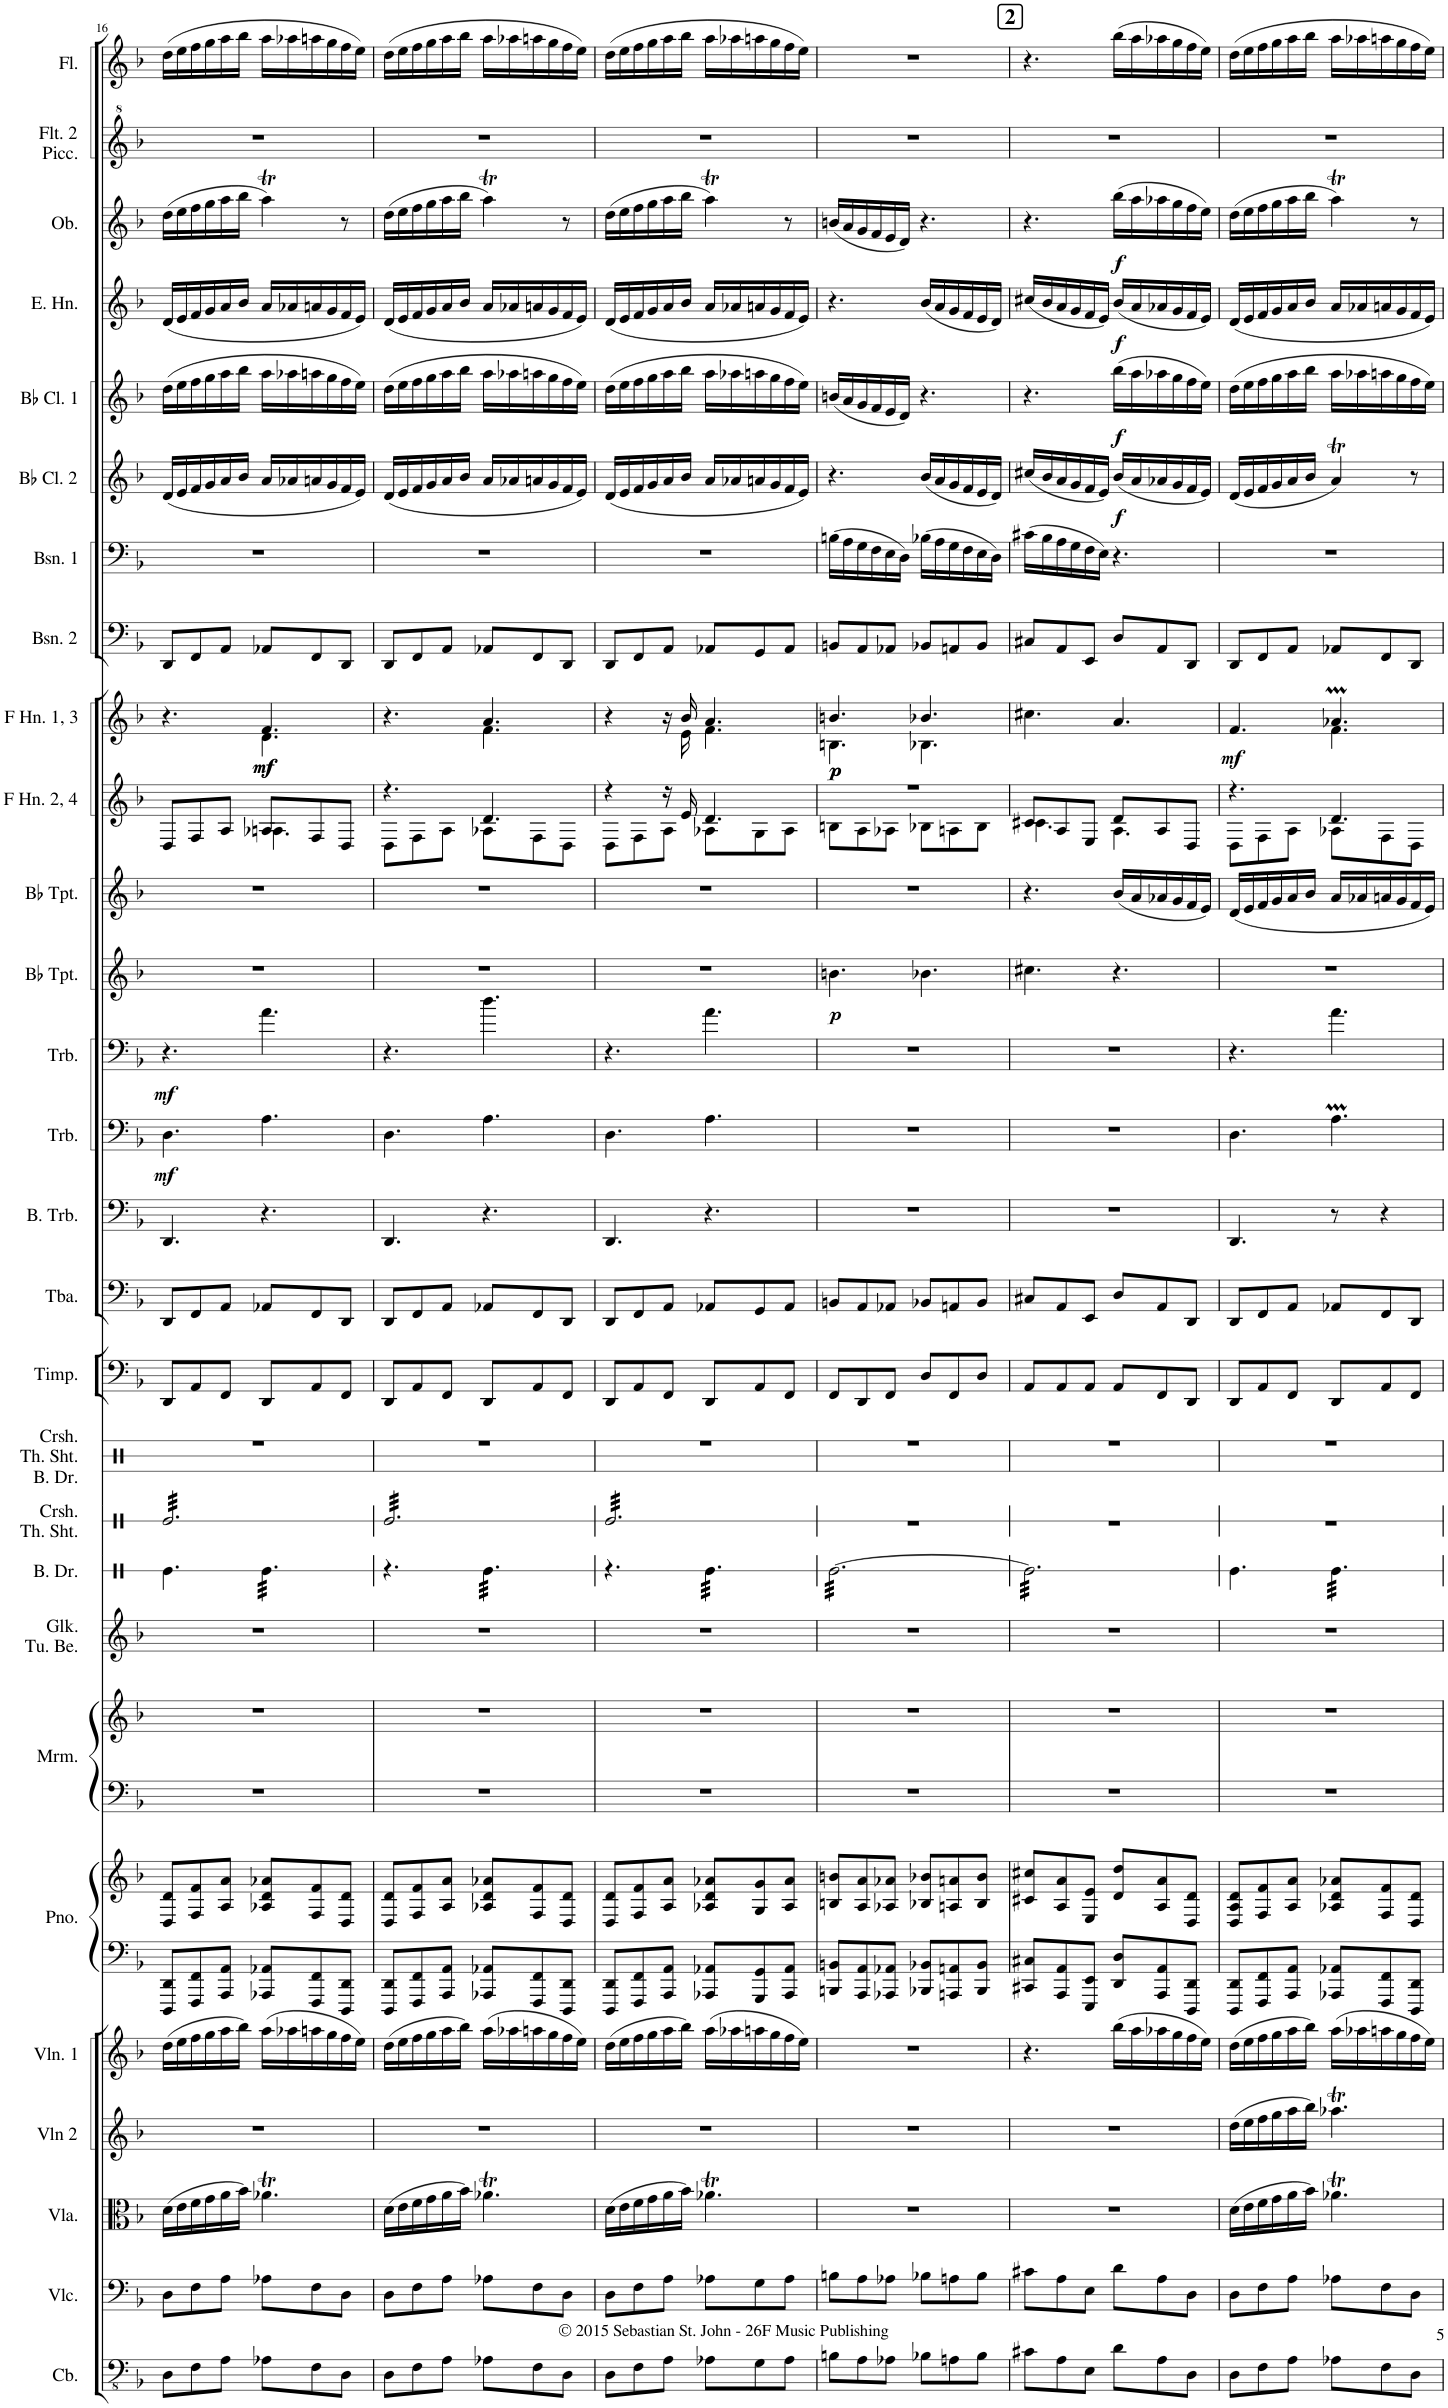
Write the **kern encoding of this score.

**kern	**kern	**kern	**kern	**kern	**kern	**kern	**kern	**kern	**kern	**kern	**kern	**kern	**kern	**kern	**kern	**kern	**dynam	**kern	**dynam	**kern	**dynam	**kern	**kern	**kern	**dynam	**kern	**kern	**kern	**dynam	**kern	**dynam	**kern	**dynam	**kern	**dynam	**kern	**kern
*part28	*part27	*part26	*part25	*part24	*part23	*part23	*part22	*part22	*part21	*part20	*part19	*part18	*part17	*part16	*part15	*part14	*part14	*part13	*part13	*part12	*part12	*part11	*part10	*part9	*part9	*part8	*part7	*part6	*part6	*part5	*part5	*part4	*part4	*part3	*part3	*part2	*part1
*staff30	*staff29	*staff28	*staff27	*staff26	*staff25	*staff24	*staff23	*staff22	*staff21	*staff20	*staff19	*staff18	*staff17	*staff16	*staff15	*staff14	*staff14	*staff13	*staff13	*staff12	*staff12	*staff11	*staff10	*staff9	*staff9	*staff8	*staff7	*staff6	*staff6	*staff5	*staff5	*staff4	*staff4	*staff3	*staff3	*staff2	*staff1
*I"Contrabass	*I"Violoncello	*I"Viola	*I"Violin 2	*I"Violin 1	*I"Piano	*	*I"Marimba	*	*I"Glockenspiel Tubular Bells	*I"Bass Drum	*I"Crash Thundersheet	*I"Crash Thundersheet Bass Drum	*I"Timpani	*I"Tuba	*I"Bass Trombone	*I"Trombone	*	*I"Trombone	*	*I"Bb Trumpet	*	*I"Trumpets in Bb	*I"Horn in F 2, 4	*I"Horn in F 1, 3	*	*I"Bassoon 2	*I"Bassoon 1	*I"Clarinets in Bb 2	*	*I"Bb Clarinet 1	*	*I"English Horn	*	*I"Oboes	*	*I"Flute 2 Piccolo	*I"Flutes
*I'Cb.	*I'Vlc.	*I'Vla.	*I'Vln 2	*I'Vln. 1	*I'Pno.	*	*I'Mrm.	*	*I'Glk. Tu. Be.	*I'B. Dr.	*I'Crsh. Th. Sht.	*I'Crsh. Th. Sht. B. Dr.	*I'Timp.	*I'Tba.	*I'B. Trb.	*I'Trb.	*	*I'Trb.	*	*I'Bb Tpt.	*	*	*	*	*	*I'Bsn. 2	*I'Bsn. 1	*	*	*I'Bb Cl. 1	*	*I'E. Hn.	*	*I'Ob.	*	*I'Flt. 2 Picc.	*I'Fl.
!!LO:PB:g=z
*clefFv4	*clefF4	*clefC3	*clefG2	*clefG2	*clefF4	*clefG2	*clefF4	*clefG2	*clefG2	*clefX	*clefX	*clefX	*clefF4	*clefF4	*clefF4	*clefF4	*	*clefF4	*	*clefG2	*	*clefG2	*clefG2	*clefG2	*	*clefF4	*clefF4	*clefG2	*	*clefG2	*	*clefG2	*	*clefG2	*	*clefG^2	*clefG2
*ITrd7c12	*	*	*	*	*	*	*	*	*	*	*	*	*	*	*	*	*	*	*	*ITrd1c2	*	*ITrd1c2	*ITrd4c7	*ITrd4c7	*	*	*	*ITrd1c2	*	*ITrd1c2	*	*ITrd4c7	*	*	*	*ITrd-7c-12	*
*k[b-]	*k[b-]	*k[b-]	*k[b-]	*k[b-]	*k[b-]	*k[b-]	*k[b-]	*k[b-]	*k[b-]	*k[]	*k[]	*k[]	*k[b-]	*k[b-]	*k[b-]	*k[b-]	*	*k[b-]	*	*k[b-]	*	*k[b-]	*k[b-]	*k[b-]	*	*k[b-]	*k[b-]	*k[b-]	*	*k[b-]	*	*k[b-]	*	*k[b-]	*	*k[b-]	*k[b-]
*M6/8	*M6/8	*M6/8	*M6/8	*M6/8	*M6/8	*M6/8	*M6/8	*M6/8	*M6/8	*M6/8	*M6/8	*M6/8	*M6/8	*M6/8	*M6/8	*M6/8	*	*M6/8	*	*M6/8	*	*M6/8	*M6/8	*M6/8	*	*M6/8	*M6/8	*M6/8	*	*M6/8	*	*M6/8	*	*M6/8	*	*M6/8	*M6/8
=16	=16	=16	=16	=16	=16	=16	=16	=16	=16	=16	=16	=16	=16	=16	=16	=16	=16	=16	=16	=16	=16	=16	=16	=16	=16	=16	=16	=16	=16	=16	=16	=16	=16	=16	=16	=16	=16
*	*	*	*	*	*	*	*	*	*	*	*	*	*	*	*	*	*	*	*	*	*	*	*^	*^	*	*	*	*	*	*	*	*	*	*	*	*	*
!	!	!	!	!	!	!	!	!	!	!	!	!	!	!	!	!	!LO:DY:b	!	!LO:DY:b	!	!	!	!	!	!	!	!	!	!	!	!	!	!	!	!	!	!	!	!
*	*	*	*	*	*	*	*	*	*	*	*tremolo	*	*	*	*	*	*	*	*	*	*	*	*	*	*	*	*	*	*	*	*	*	*	*	*	*	*	*	*
8DD\L	8D\L	(16d\LL	2.r	(16dd\LL	8DDD/ 8DD/L	8D/ 8d/L	2.r	2.r	2.r	4.Re\	32Re/LLL	2.r	8DD/L	8DD/L	4.DD/	4.D\	mf	4.r	mf	2.r	.	2.r	8D/L	4.ryy	4.r	4.ryy	.	8DD/L	2.r	(16d/LL	.	(16dd\LL	.	(16d/LL	.	(16dd\LL	.	2.r	(16dd\LL
.	.	.	.	.	.	.	.	.	.	.	32Re/	.	.	.	.	.	.	.	.	.	.	.	.	.	.	.	.	.	.	.	.	.	.	.	.	.	.	.	.
.	.	16e\	.	16ee\	.	.	.	.	.	.	32Re/	.	.	.	.	.	.	.	.	.	.	.	.	.	.	.	.	.	.	16e/	.	16ee\	.	16e/	.	16ee\	.	.	16ee\
.	.	.	.	.	.	.	.	.	.	.	32Re/	.	.	.	.	.	.	.	.	.	.	.	.	.	.	.	.	.	.	.	.	.	.	.	.	.	.	.	.
8FF\	8F\	16f\	.	16ff\	8FFF/ 8FF/	8F/ 8f/	.	.	.	.	32Re/	.	8AA/	8FF/	.	.	.	.	.	.	.	.	8F/	.	.	.	.	8FF/	.	16f/	.	16ff\	.	16f/	.	16ff\	.	.	16ff\
.	.	.	.	.	.	.	.	.	.	.	32Re/	.	.	.	.	.	.	.	.	.	.	.	.	.	.	.	.	.	.	.	.	.	.	.	.	.	.	.	.
.	.	16g\	.	16gg\	.	.	.	.	.	.	32Re/	.	.	.	.	.	.	.	.	.	.	.	.	.	.	.	.	.	.	16g/	.	16gg\	.	16g/	.	16gg\	.	.	16gg\
.	.	.	.	.	.	.	.	.	.	.	32Re/	.	.	.	.	.	.	.	.	.	.	.	.	.	.	.	.	.	.	.	.	.	.	.	.	.	.	.	.
8AA\J	8A\J	16a\	.	16aa\	8AAA/ 8AA/J	8A/ 8a/J	.	.	.	.	32Re/	.	8FF/J	8AA/J	.	.	.	.	.	.	.	.	8A/J	.	.	.	.	8AA/J	.	16a/	.	16aa\	.	16a/	.	16aa\	.	.	16aa\
.	.	.	.	.	.	.	.	.	.	.	32Re/	.	.	.	.	.	.	.	.	.	.	.	.	.	.	.	.	.	.	.	.	.	.	.	.	.	.	.	.
.	.	16b-\JJ)	.	16bb-\JJ)	.	.	.	.	.	.	32Re/	.	.	.	.	.	.	.	.	.	.	.	.	.	.	.	.	.	.	16b-/JJ	.	16bb-\JJ	.	16b-/JJ	.	16bb-\JJ	.	.	16bb-\JJ
.	.	.	.	.	.	.	.	.	.	.	32Re/	.	.	.	.	.	.	.	.	.	.	.	.	.	.	.	.	.	.	.	.	.	.	.	.	.	.	.	.
!	!	!	!	!	!	!	!	!	!	!	!	!	!	!	!	!	!	!	!	!	!	!	!	!	!	!	!LO:DY:b	!	!	!	!	!	!	!	!	!	!	!	!
!	!	!	!	!	!	!	!	!	!	!	!	!	!	!	!	!	!	!	!	!	!	!	!	!	!	!	!LO:DY:n=1:b	!	!	!	!	!	!	!	!	!	!	!	!
*	*	*	*	*	*	*	*	*	*	*tremolo	*	*	*	*	*	*	*	*	*	*	*	*	*	*	*	*	*	*	*	*	*	*	*	*	*	*	*	*	*
8AA-X\L	8A-X\L	4.a-XT\	.	(16aa\LL	8AAA-X/ 8AA-X/L	8A-X/ 8d/ 8a-X/L	.	.	.	32Re\LLL	32Re/	.	8DD/L	8AA-X/L	4.r	4.A\	.	4.a\	.	.	.	.	8A-X/L	4.An\	4.f/	4.d\	mf mf	8AA-X/L	.	16a/LL	.	16aa\LL	.	16a/LL	.	4aat\)	.	.	16aa\LL
.	.	.	.	.	.	.	.	.	.	32Re\	32Re/	.	.	.	.	.	.	.	.	.	.	.	.	.	.	.	.	.	.	.	.	.	.	.	.	.	.	.	.
.	.	.	.	16aa-X\	.	.	.	.	.	32Re\	32Re/	.	.	.	.	.	.	.	.	.	.	.	.	.	.	.	.	.	.	16a-X/	.	16aa-X\	.	16a-X/	.	.	.	.	16aa-X\
.	.	.	.	.	.	.	.	.	.	32Re\	32Re/	.	.	.	.	.	.	.	.	.	.	.	.	.	.	.	.	.	.	.	.	.	.	.	.	.	.	.	.
8FF\	8F\	.	.	16aan\	8FFF/ 8FF/	8F/ 8f/	.	.	.	32Re\	32Re/	.	8AA/	8FF/	.	.	.	.	.	.	.	.	8F/	.	.	.	.	8FF/	.	16an/	.	16aan\	.	16an/	.	.	.	.	16aan\
.	.	.	.	.	.	.	.	.	.	32Re\	32Re/	.	.	.	.	.	.	.	.	.	.	.	.	.	.	.	.	.	.	.	.	.	.	.	.	.	.	.	.
.	.	.	.	16gg\	.	.	.	.	.	32Re\	32Re/	.	.	.	.	.	.	.	.	.	.	.	.	.	.	.	.	.	.	16g/	.	16gg\	.	16g/	.	.	.	.	16gg\
.	.	.	.	.	.	.	.	.	.	32Re\	32Re/	.	.	.	.	.	.	.	.	.	.	.	.	.	.	.	.	.	.	.	.	.	.	.	.	.	.	.	.
8DD\J	8D\J	.	.	16ff\	8DDD/ 8DD/J	8D/ 8d/J	.	.	.	32Re\	32Re/	.	8FF/J	8DD/J	.	.	.	.	.	.	.	.	8D/J	.	.	.	.	8DD/J	.	16f/	.	16ff\	.	16f/	.	8r	.	.	16ff\
.	.	.	.	.	.	.	.	.	.	32Re\	32Re/	.	.	.	.	.	.	.	.	.	.	.	.	.	.	.	.	.	.	.	.	.	.	.	.	.	.	.	.
.	.	.	.	16ee\JJ)	.	.	.	.	.	32Re\	32Re/	.	.	.	.	.	.	.	.	.	.	.	.	.	.	.	.	.	.	16e/JJ)	.	16ee\JJ)	.	16e/JJ)	.	.	.	.	16ee\JJ)
.	.	.	.	.	.	.	.	.	.	32Re\JJJ	32Re/JJJ	.	.	.	.	.	.	.	.	.	.	.	.	.	.	.	.	.	.	.	.	.	.	.	.	.	.	.	.
=17	=17	=17	=17	=17	=17	=17	=17	=17	=17	=17	=17	=17	=17	=17	=17	=17	=17	=17	=17	=17	=17	=17	=17	=17	=17	=17	=17	=17	=17	=17	=17	=17	=17	=17	=17	=17	=17	=17	=17
8DD\L	8D\L	(16d\LL	2.r	(16dd\LL	8DDD/ 8DD/L	8D/ 8d/L	2.r	2.r	2.r	4.r	32Re/LLL	2.r	8DD/L	8DD/L	4.DD/	4.D\	.	4.r	.	2.r	.	2.r	4.r	8D\L	4.r	4.ryy	.	8DD/L	2.r	(16d/LL	.	(16dd\LL	.	(16d/LL	.	(16dd\LL	.	2.r	(16dd\LL
.	.	.	.	.	.	.	.	.	.	.	32Re/	.	.	.	.	.	.	.	.	.	.	.	.	.	.	.	.	.	.	.	.	.	.	.	.	.	.	.	.
.	.	16e\	.	16ee\	.	.	.	.	.	.	32Re/	.	.	.	.	.	.	.	.	.	.	.	.	.	.	.	.	.	.	16e/	.	16ee\	.	16e/	.	16ee\	.	.	16ee\
.	.	.	.	.	.	.	.	.	.	.	32Re/	.	.	.	.	.	.	.	.	.	.	.	.	.	.	.	.	.	.	.	.	.	.	.	.	.	.	.	.
8FF\	8F\	16f\	.	16ff\	8FFF/ 8FF/	8F/ 8f/	.	.	.	.	32Re/	.	8AA/	8FF/	.	.	.	.	.	.	.	.	.	8F\	.	.	.	8FF/	.	16f/	.	16ff\	.	16f/	.	16ff\	.	.	16ff\
.	.	.	.	.	.	.	.	.	.	.	32Re/	.	.	.	.	.	.	.	.	.	.	.	.	.	.	.	.	.	.	.	.	.	.	.	.	.	.	.	.
.	.	16g\	.	16gg\	.	.	.	.	.	.	32Re/	.	.	.	.	.	.	.	.	.	.	.	.	.	.	.	.	.	.	16g/	.	16gg\	.	16g/	.	16gg\	.	.	16gg\
.	.	.	.	.	.	.	.	.	.	.	32Re/	.	.	.	.	.	.	.	.	.	.	.	.	.	.	.	.	.	.	.	.	.	.	.	.	.	.	.	.
8AA\J	8A\J	16a\	.	16aa\	8AAA/ 8AA/J	8A/ 8a/J	.	.	.	.	32Re/	.	8FF/J	8AA/J	.	.	.	.	.	.	.	.	.	8A\J	.	.	.	8AA/J	.	16a/	.	16aa\	.	16a/	.	16aa\	.	.	16aa\
.	.	.	.	.	.	.	.	.	.	.	32Re/	.	.	.	.	.	.	.	.	.	.	.	.	.	.	.	.	.	.	.	.	.	.	.	.	.	.	.	.
.	.	16b-\JJ)	.	16bb-\JJ)	.	.	.	.	.	.	32Re/	.	.	.	.	.	.	.	.	.	.	.	.	.	.	.	.	.	.	16b-/JJ	.	16bb-\JJ	.	16b-/JJ	.	16bb-\JJ	.	.	16bb-\JJ
.	.	.	.	.	.	.	.	.	.	.	32Re/	.	.	.	.	.	.	.	.	.	.	.	.	.	.	.	.	.	.	.	.	.	.	.	.	.	.	.	.
8AA-X\L	8A-X\L	4.a-XT\	.	(16aa\LL	8AAA-X/ 8AA-X/L	8A-X/ 8d/ 8a-X/L	.	.	.	32Re\LLL	32Re/	.	8DD/L	8AA-X/L	4.r	4.A\	.	4.dd\	.	.	.	.	4.d/	8A-X\L	4.a/	4.f\	.	8AA-X/L	.	16a/LL	.	16aa\LL	.	16a/LL	.	4aat\)	.	.	16aa\LL
.	.	.	.	.	.	.	.	.	.	32Re\	32Re/	.	.	.	.	.	.	.	.	.	.	.	.	.	.	.	.	.	.	.	.	.	.	.	.	.	.	.	.
.	.	.	.	16aa-X\	.	.	.	.	.	32Re\	32Re/	.	.	.	.	.	.	.	.	.	.	.	.	.	.	.	.	.	.	16a-X/	.	16aa-X\	.	16a-X/	.	.	.	.	16aa-X\
.	.	.	.	.	.	.	.	.	.	32Re\	32Re/	.	.	.	.	.	.	.	.	.	.	.	.	.	.	.	.	.	.	.	.	.	.	.	.	.	.	.	.
8FF\	8F\	.	.	16aan\	8FFF/ 8FF/	8F/ 8f/	.	.	.	32Re\	32Re/	.	8AA/	8FF/	.	.	.	.	.	.	.	.	.	8F\	.	.	.	8FF/	.	16an/	.	16aan\	.	16an/	.	.	.	.	16aan\
.	.	.	.	.	.	.	.	.	.	32Re\	32Re/	.	.	.	.	.	.	.	.	.	.	.	.	.	.	.	.	.	.	.	.	.	.	.	.	.	.	.	.
.	.	.	.	16gg\	.	.	.	.	.	32Re\	32Re/	.	.	.	.	.	.	.	.	.	.	.	.	.	.	.	.	.	.	16g/	.	16gg\	.	16g/	.	.	.	.	16gg\
.	.	.	.	.	.	.	.	.	.	32Re\	32Re/	.	.	.	.	.	.	.	.	.	.	.	.	.	.	.	.	.	.	.	.	.	.	.	.	.	.	.	.
8DD\J	8D\J	.	.	16ff\	8DDD/ 8DD/J	8D/ 8d/J	.	.	.	32Re\	32Re/	.	8FF/J	8DD/J	.	.	.	.	.	.	.	.	.	8D\J	.	.	.	8DD/J	.	16f/	.	16ff\	.	16f/	.	8r	.	.	16ff\
.	.	.	.	.	.	.	.	.	.	32Re\	32Re/	.	.	.	.	.	.	.	.	.	.	.	.	.	.	.	.	.	.	.	.	.	.	.	.	.	.	.	.
.	.	.	.	16ee\JJ)	.	.	.	.	.	32Re\	32Re/	.	.	.	.	.	.	.	.	.	.	.	.	.	.	.	.	.	.	16e/JJ)	.	16ee\JJ)	.	16e/JJ)	.	.	.	.	16ee\JJ)
.	.	.	.	.	.	.	.	.	.	32Re\JJJ	32Re/JJJ	.	.	.	.	.	.	.	.	.	.	.	.	.	.	.	.	.	.	.	.	.	.	.	.	.	.	.	.
=18	=18	=18	=18	=18	=18	=18	=18	=18	=18	=18	=18	=18	=18	=18	=18	=18	=18	=18	=18	=18	=18	=18	=18	=18	=18	=18	=18	=18	=18	=18	=18	=18	=18	=18	=18	=18	=18	=18	=18
8DD\L	8D\L	(16d\LL	2.r	(16dd\LL	8DDD/ 8DD/L	8D/ 8d/L	2.r	2.r	2.r	4.r	32Re/LLL	2.r	8DD/L	8DD/L	4.DD/	4.D\	.	4.r	.	2.r	.	2.r	4r	8D\L	4r	16ryy	.	8DD/L	2.r	(16d/LL	.	(16dd\LL	.	(16d/LL	.	(16dd\LL	.	2.r	(16dd\LL
.	.	.	.	.	.	.	.	.	.	.	32Re/	.	.	.	.	.	.	.	.	.	.	.	.	.	.	.	.	.	.	.	.	.	.	.	.	.	.	.	.
*	*	*	*	*	*	*	*	*	*	*	*	*	*	*	*	*	*	*	*	*	*	*	*	*	*v	*v	*	*	*	*	*	*	*	*	*	*	*	*	*
.	.	16e\	.	16ee\	.	.	.	.	.	.	32Re/	.	.	.	.	.	.	.	.	.	.	.	.	.	.	.	.	.	16e/	.	16ee\	.	16e/	.	16ee\	.	.	16ee\
.	.	.	.	.	.	.	.	.	.	.	32Re/	.	.	.	.	.	.	.	.	.	.	.	.	.	.	.	.	.	.	.	.	.	.	.	.	.	.	.
8FF\	8F\	16f\	.	16ff\	8FFF/ 8FF/	8F/ 8f/	.	.	.	.	32Re/	.	8AA/	8FF/	.	.	.	.	.	.	.	.	.	8F\	.	.	8FF/	.	16f/	.	16ff\	.	16f/	.	16ff\	.	.	16ff\
.	.	.	.	.	.	.	.	.	.	.	32Re/	.	.	.	.	.	.	.	.	.	.	.	.	.	.	.	.	.	.	.	.	.	.	.	.	.	.	.
.	.	16g\	.	16gg\	.	.	.	.	.	.	32Re/	.	.	.	.	.	.	.	.	.	.	.	.	.	.	.	.	.	16g/	.	16gg\	.	16g/	.	16gg\	.	.	16gg\
.	.	.	.	.	.	.	.	.	.	.	32Re/	.	.	.	.	.	.	.	.	.	.	.	.	.	.	.	.	.	.	.	.	.	.	.	.	.	.	.
8AA\J	8A\J	16a\	.	16aa\	8AAA/ 8AA/J	8A/ 8a/J	.	.	.	.	32Re/	.	8FF/J	8AA/J	.	.	.	.	.	.	.	.	16r	8A\J	16r	.	8AA/J	.	16a/	.	16aa\	.	16a/	.	16aa\	.	.	16aa\
.	.	.	.	.	.	.	.	.	.	.	32Re/	.	.	.	.	.	.	.	.	.	.	.	.	.	.	.	.	.	.	.	.	.	.	.	.	.	.	.
*	*	*	*	*	*	*	*	*	*	*	*	*	*	*	*	*	*	*	*	*	*	*	*	*	*^	*	*	*	*	*	*	*	*	*	*	*	*	*
.	.	16b-\JJ)	.	16bb-\JJ)	.	.	.	.	.	.	32Re/	.	.	.	.	.	.	.	.	.	.	.	16e/	.	16b-/	16e\	.	.	.	16b-/JJ	.	16bb-\JJ	.	16b-/JJ	.	16bb-\JJ	.	.	16bb-\JJ
.	.	.	.	.	.	.	.	.	.	.	32Re/	.	.	.	.	.	.	.	.	.	.	.	.	.	.	.	.	.	.	.	.	.	.	.	.	.	.	.	.
8AA-X\L	8A-X\L	4.a-XT\	.	(16aa\LL	8AAA-X/ 8AA-X/L	8A-X/ 8d/ 8a-X/L	.	.	.	32Re\LLL	32Re/	.	8DD/L	8AA-X/L	4.r	4.A\	.	4.a\	.	.	.	.	4.d/	8A-X\L	4.a/	4.f\	.	8AA-X/L	.	16a/LL	.	16aa\LL	.	16a/LL	.	4aat\)	.	.	16aa\LL
.	.	.	.	.	.	.	.	.	.	32Re\	32Re/	.	.	.	.	.	.	.	.	.	.	.	.	.	.	.	.	.	.	.	.	.	.	.	.	.	.	.	.
.	.	.	.	16aa-X\	.	.	.	.	.	32Re\	32Re/	.	.	.	.	.	.	.	.	.	.	.	.	.	.	.	.	.	.	16a-X/	.	16aa-X\	.	16a-X/	.	.	.	.	16aa-X\
.	.	.	.	.	.	.	.	.	.	32Re\	32Re/	.	.	.	.	.	.	.	.	.	.	.	.	.	.	.	.	.	.	.	.	.	.	.	.	.	.	.	.
8GG\	8G\	.	.	16aan\	8GGG/ 8GG/	8G/ 8g/	.	.	.	32Re\	32Re/	.	8AA/	8GG/	.	.	.	.	.	.	.	.	.	8G\	.	.	.	8GG/	.	16an/	.	16aan\	.	16an/	.	.	.	.	16aan\
.	.	.	.	.	.	.	.	.	.	32Re\	32Re/	.	.	.	.	.	.	.	.	.	.	.	.	.	.	.	.	.	.	.	.	.	.	.	.	.	.	.	.
.	.	.	.	16gg\	.	.	.	.	.	32Re\	32Re/	.	.	.	.	.	.	.	.	.	.	.	.	.	.	.	.	.	.	16g/	.	16gg\	.	16g/	.	.	.	.	16gg\
.	.	.	.	.	.	.	.	.	.	32Re\	32Re/	.	.	.	.	.	.	.	.	.	.	.	.	.	.	.	.	.	.	.	.	.	.	.	.	.	.	.	.
8AA-\J	8A-\J	.	.	16ff\	8AAA-/ 8AA-/J	8A-/ 8a-/J	.	.	.	32Re\	32Re/	.	8FF/J	8AA-/J	.	.	.	.	.	.	.	.	.	8A-\J	.	.	.	8AA-/J	.	16f/	.	16ff\	.	16f/	.	8r	.	.	16ff\
.	.	.	.	.	.	.	.	.	.	32Re\	32Re/	.	.	.	.	.	.	.	.	.	.	.	.	.	.	.	.	.	.	.	.	.	.	.	.	.	.	.	.
.	.	.	.	16ee\JJ)	.	.	.	.	.	32Re\	32Re/	.	.	.	.	.	.	.	.	.	.	.	.	.	.	.	.	.	.	16e/JJ)	.	16ee\JJ)	.	16e/JJ)	.	.	.	.	16ee\JJ)
.	.	.	.	.	.	.	.	.	.	32Re\JJJ	32Re/JJJ	.	.	.	.	.	.	.	.	.	.	.	.	.	.	.	.	.	.	.	.	.	.	.	.	.	.	.	.
*	*	*	*	*	*	*	*	*	*	*	*Xtremolo	*	*	*	*	*	*	*	*	*	*	*	*	*	*	*	*	*	*	*	*	*	*	*	*	*	*	*	*
=19	=19	=19	=19	=19	=19	=19	=19	=19	=19	=19	=19	=19	=19	=19	=19	=19	=19	=19	=19	=19	=19	=19	=19	=19	=19	=19	=19	=19	=19	=19	=19	=19	=19	=19	=19	=19	=19	=19	=19
!	!	!	!	!	!	!	!	!	!	!	!	!	!	!	!	!	!	!	!	!	!LO:DY:b	!	!	!	!	!	!LO:DY:b	!	!	!	!	!	!	!	!	!	!	!	!
!	!	!	!	!	!	!	!	!	!	!	!	!	!	!	!	!	!	!	!	!	!	!	!	!	!	!	!LO:DY:n=1:b	!	!	!	!	!	!	!	!	!	!	!	!
8BBn\L	8Bn\L	2.r	2.r	2.r	8BBBn/ 8BBn/L	8Bn/ 8bn/L	2.r	2.r	2.r	[32Re\LLL	2.r	2.r	8FF/L	8BBn/L	2.r	2.r	.	2.r	.	4.bn\	p	2.r	2.r	8Bn\L	4.bn/	4.Bn\	p p	8BBn/L	(16Bn\LL	4.r	.	(16bn/LL	.	4.r	.	(16bn/LL	.	2.r	2.r
.	.	.	.	.	.	.	.	.	.	32Re\	.	.	.	.	.	.	.	.	.	.	.	.	.	.	.	.	.	.	.	.	.	.	.	.	.	.	.	.	.
.	.	.	.	.	.	.	.	.	.	32Re\	.	.	.	.	.	.	.	.	.	.	.	.	.	.	.	.	.	.	16A\	.	.	16a/	.	.	.	16a/	.	.	.
.	.	.	.	.	.	.	.	.	.	32Re\	.	.	.	.	.	.	.	.	.	.	.	.	.	.	.	.	.	.	.	.	.	.	.	.	.	.	.	.	.
8AA\	8A\	.	.	.	8AAA/ 8AA/	8A/ 8a/	.	.	.	32Re\	.	.	8DD/	8AA/	.	.	.	.	.	.	.	.	.	8A\	.	.	.	8AA/	16G\	.	.	16g/	.	.	.	16g/	.	.	.
.	.	.	.	.	.	.	.	.	.	32Re\	.	.	.	.	.	.	.	.	.	.	.	.	.	.	.	.	.	.	.	.	.	.	.	.	.	.	.	.	.
.	.	.	.	.	.	.	.	.	.	32Re\	.	.	.	.	.	.	.	.	.	.	.	.	.	.	.	.	.	.	16F\	.	.	16f/	.	.	.	16f/	.	.	.
.	.	.	.	.	.	.	.	.	.	32Re\	.	.	.	.	.	.	.	.	.	.	.	.	.	.	.	.	.	.	.	.	.	.	.	.	.	.	.	.	.
8AA-X\J	8A-X\J	.	.	.	8AAA-X/ 8AA-X/J	8A-X/ 8a-X/J	.	.	.	32Re\	.	.	8FF/J	8AA-X/J	.	.	.	.	.	.	.	.	.	8A-X\J	.	.	.	8AA-X/J	16E\	.	.	16e/	.	.	.	16e/	.	.	.
.	.	.	.	.	.	.	.	.	.	32Re\	.	.	.	.	.	.	.	.	.	.	.	.	.	.	.	.	.	.	.	.	.	.	.	.	.	.	.	.	.
.	.	.	.	.	.	.	.	.	.	32Re\	.	.	.	.	.	.	.	.	.	.	.	.	.	.	.	.	.	.	16D\JJ)	.	.	16d/JJ)	.	.	.	16d/JJ)	.	.	.
.	.	.	.	.	.	.	.	.	.	32Re\	.	.	.	.	.	.	.	.	.	.	.	.	.	.	.	.	.	.	.	.	.	.	.	.	.	.	.	.	.
8BB-X\L	8B-X\L	.	.	.	8BBB-X/ 8BB-X/L	8B-X/ 8b-X/L	.	.	.	32Re\	.	.	8D/L	8BB-X/L	.	.	.	.	.	4.b-X\	.	.	.	8B-X\L	4.b-X/	4.B-X\	.	8BB-X/L	(16B-X\LL	(16b-/LL	.	4.r	.	(16b-/LL	.	4.r	.	.	.
.	.	.	.	.	.	.	.	.	.	32Re\	.	.	.	.	.	.	.	.	.	.	.	.	.	.	.	.	.	.	.	.	.	.	.	.	.	.	.	.	.
.	.	.	.	.	.	.	.	.	.	32Re\	.	.	.	.	.	.	.	.	.	.	.	.	.	.	.	.	.	.	16A\	16a/	.	.	.	16a/	.	.	.	.	.
.	.	.	.	.	.	.	.	.	.	32Re\	.	.	.	.	.	.	.	.	.	.	.	.	.	.	.	.	.	.	.	.	.	.	.	.	.	.	.	.	.
8AAn\	8An\	.	.	.	8AAAn/ 8AAn/	8An/ 8an/	.	.	.	32Re\	.	.	8FF/	8AAn/	.	.	.	.	.	.	.	.	.	8An\	.	.	.	8AAn/	16G\	16g/	.	.	.	16g/	.	.	.	.	.
.	.	.	.	.	.	.	.	.	.	32Re\	.	.	.	.	.	.	.	.	.	.	.	.	.	.	.	.	.	.	.	.	.	.	.	.	.	.	.	.	.
.	.	.	.	.	.	.	.	.	.	32Re\	.	.	.	.	.	.	.	.	.	.	.	.	.	.	.	.	.	.	16F\	16f/	.	.	.	16f/	.	.	.	.	.
.	.	.	.	.	.	.	.	.	.	32Re\	.	.	.	.	.	.	.	.	.	.	.	.	.	.	.	.	.	.	.	.	.	.	.	.	.	.	.	.	.
8BB-\J	8B-\J	.	.	.	8BBB-/ 8BB-/J	8B-/ 8b-/J	.	.	.	32Re\	.	.	8D/J	8BB-/J	.	.	.	.	.	.	.	.	.	8B-\J	.	.	.	8BB-/J	16E\	16e/	.	.	.	16e/	.	.	.	.	.
.	.	.	.	.	.	.	.	.	.	32Re\	.	.	.	.	.	.	.	.	.	.	.	.	.	.	.	.	.	.	.	.	.	.	.	.	.	.	.	.	.
.	.	.	.	.	.	.	.	.	.	32Re\	.	.	.	.	.	.	.	.	.	.	.	.	.	.	.	.	.	.	16D\JJ)	16d/JJ)	.	.	.	16d/JJ)	.	.	.	.	.
.	.	.	.	.	.	.	.	.	.	32Re\JJJ	.	.	.	.	.	.	.	.	.	.	.	.	.	.	.	.	.	.	.	.	.	.	.	.	.	.	.	.	.
*	*	*	*	*	*	*	*	*	*	*	*	*	*	*	*	*	*	*	*	*	*	*	*	*	*v	*v	*	*	*	*	*	*	*	*	*	*	*	*	*
!!LO:REH:place=s1:a:B:cj:fs=14:t=2
=20	=20	=20	=20	=20	=20	=20	=20	=20	=20	=20	=20	=20	=20	=20	=20	=20	=20	=20	=20	=20	=20	=20	=20	=20	=20	=20	=20	=20	=20	=20	=20	=20	=20	=20	=20	=20	=20	=20
8C#X\L	8c#X\L	2.r	2.r	4.r	8CC#X/ 8C#X/L	8c#X/ 8cc#X/L	2.r	2.r	2.r	32Re\]LLL	2.r	2.r	8AA/L	8C#X/L	2.r	2.r	.	2.r	.	4.cc#X\	.	4.r	8c#X/L	4.c#\	4.cc#X\	.	8C#X/L	(16c#X\LL	(16cc#X/LL	.	4.r	.	(16cc#X/LL	.	4.r	.	2.r	4.r
.	.	.	.	.	.	.	.	.	.	32Re\	.	.	.	.	.	.	.	.	.	.	.	.	.	.	.	.	.	.	.	.	.	.	.	.	.	.	.	.
.	.	.	.	.	.	.	.	.	.	32Re\	.	.	.	.	.	.	.	.	.	.	.	.	.	.	.	.	.	16B-\	16b-/	.	.	.	16b-/	.	.	.	.	.
.	.	.	.	.	.	.	.	.	.	32Re\	.	.	.	.	.	.	.	.	.	.	.	.	.	.	.	.	.	.	.	.	.	.	.	.	.	.	.	.
8AA\	8A\	.	.	.	8AAA/ 8AA/	8A/ 8a/	.	.	.	32Re\	.	.	8AA/	8AA/	.	.	.	.	.	.	.	.	8A/	.	.	.	8AA/	16A\	16a/	.	.	.	16a/	.	.	.	.	.
.	.	.	.	.	.	.	.	.	.	32Re\	.	.	.	.	.	.	.	.	.	.	.	.	.	.	.	.	.	.	.	.	.	.	.	.	.	.	.	.
.	.	.	.	.	.	.	.	.	.	32Re\	.	.	.	.	.	.	.	.	.	.	.	.	.	.	.	.	.	16G\	16g/	.	.	.	16g/	.	.	.	.	.
.	.	.	.	.	.	.	.	.	.	32Re\	.	.	.	.	.	.	.	.	.	.	.	.	.	.	.	.	.	.	.	.	.	.	.	.	.	.	.	.
8EE\J	8E\J	.	.	.	8EEE/ 8EE/J	8E/ 8e/J	.	.	.	32Re\	.	.	8AA/J	8EE/J	.	.	.	.	.	.	.	.	8E/J	.	.	.	8EE/J	16F\	16f/	.	.	.	16f/	.	.	.	.	.
.	.	.	.	.	.	.	.	.	.	32Re\	.	.	.	.	.	.	.	.	.	.	.	.	.	.	.	.	.	.	.	.	.	.	.	.	.	.	.	.
.	.	.	.	.	.	.	.	.	.	32Re\	.	.	.	.	.	.	.	.	.	.	.	.	.	.	.	.	.	16E\JJ)	16e/JJ)	.	.	.	16e/JJ)	.	.	.	.	.
.	.	.	.	.	.	.	.	.	.	32Re\	.	.	.	.	.	.	.	.	.	.	.	.	.	.	.	.	.	.	.	.	.	.	.	.	.	.	.	.
!	!	!	!	!	!	!	!	!	!	!	!	!	!	!	!	!	!	!	!	!	!	!	!	!	!	!	!	!	!	!LO:DY:b	!	!LO:DY:b	!	!LO:DY:b	!	!LO:DY:b	!	!
8D\L	8d\L	.	.	(16bb-\LL	8DD/ 8D/L	8d/ 8dd/L	.	.	.	32Re\	.	.	8AA/L	8D/L	.	.	.	.	.	4.r	.	(16b-/LL	8d/L	4.A\	4.a/	.	8D/L	4.r	(16b-/LL	f	(16bb-\LL	f	(16b-/LL	f	(16bb-\LL	f	.	(16bb-\LL
.	.	.	.	.	.	.	.	.	.	32Re\	.	.	.	.	.	.	.	.	.	.	.	.	.	.	.	.	.	.	.	.	.	.	.	.	.	.	.	.
.	.	.	.	16aa\	.	.	.	.	.	32Re\	.	.	.	.	.	.	.	.	.	.	.	16a/	.	.	.	.	.	.	16a/	.	16aa\	.	16a/	.	16aa\	.	.	16aa\
.	.	.	.	.	.	.	.	.	.	32Re\	.	.	.	.	.	.	.	.	.	.	.	.	.	.	.	.	.	.	.	.	.	.	.	.	.	.	.	.
8AA\	8A\	.	.	16aa-X\	8AAA/ 8AA/	8A/ 8a/	.	.	.	32Re\	.	.	8FF/	8AA/	.	.	.	.	.	.	.	16a-X/	8A/	.	.	.	8AA/	.	16a-X/	.	16aa-X\	.	16a-X/	.	16aa-X\	.	.	16aa-X\
.	.	.	.	.	.	.	.	.	.	32Re\	.	.	.	.	.	.	.	.	.	.	.	.	.	.	.	.	.	.	.	.	.	.	.	.	.	.	.	.
.	.	.	.	16gg\	.	.	.	.	.	32Re\	.	.	.	.	.	.	.	.	.	.	.	16g/	.	.	.	.	.	.	16g/	.	16gg\	.	16g/	.	16gg\	.	.	16gg\
.	.	.	.	.	.	.	.	.	.	32Re\	.	.	.	.	.	.	.	.	.	.	.	.	.	.	.	.	.	.	.	.	.	.	.	.	.	.	.	.
8DD\J	8D\J	.	.	16ff\	8DDD/ 8DD/J	8D/ 8d/J	.	.	.	32Re\	.	.	8DD/J	8DD/J	.	.	.	.	.	.	.	16f/	8D/J	.	.	.	8DD/J	.	16f/	.	16ff\	.	16f/	.	16ff\	.	.	16ff\
.	.	.	.	.	.	.	.	.	.	32Re\	.	.	.	.	.	.	.	.	.	.	.	.	.	.	.	.	.	.	.	.	.	.	.	.	.	.	.	.
.	.	.	.	16ee\JJ)	.	.	.	.	.	32Re\	.	.	.	.	.	.	.	.	.	.	.	16e/JJ)	.	.	.	.	.	.	16e/JJ)	.	16ee\JJ)	.	16e/JJ)	.	16ee\JJ)	.	.	16ee\JJ)
.	.	.	.	.	.	.	.	.	.	32Re\JJJ	.	.	.	.	.	.	.	.	.	.	.	.	.	.	.	.	.	.	.	.	.	.	.	.	.	.	.	.
*	*	*	*	*	*	*	*	*	*	*Xtremolo	*	*	*	*	*	*	*	*	*	*	*	*	*	*	*	*	*	*	*	*	*	*	*	*	*	*	*	*
=21	=21	=21	=21	=21	=21	=21	=21	=21	=21	=21	=21	=21	=21	=21	=21	=21	=21	=21	=21	=21	=21	=21	=21	=21	=21	=21	=21	=21	=21	=21	=21	=21	=21	=21	=21	=21	=21	=21
*	*	*	*	*	*	*	*	*	*	*	*	*	*	*	*	*	*	*	*	*	*	*	*	*	*^	*	*	*	*	*	*	*	*	*	*	*	*	*
!	!	!	!	!	!	!	!	!	!	!	!	!	!	!	!	!	!	!	!	!	!	!	!	!	!	!	!LO:DY:b	!	!	!	!	!	!	!	!	!	!	!	!
8DD\L	8D\L	(16d\LL	(16dd\LL	(16dd\LL	8DDD/ 8DD/L	8D/ 8A/ 8d/L	2.r	2.r	2.r	4.Re\	2.r	2.r	8DD/L	8DD/L	4.DD/	4.D\	.	4.r	.	2.r	.	(16d/LL	4.r	8D\L	4.f/	4.ryy	mf	8DD/L	2.r	(16d/LL	.	(16dd\LL	.	(16d/LL	.	(16dd\LL	.	2.r	(16dd\LL
.	.	16e\	16ee\	16ee\	.	.	.	.	.	.	.	.	.	.	.	.	.	.	.	.	.	16e/	.	.	.	.	.	.	.	16e/	.	16ee\	.	16e/	.	16ee\	.	.	16ee\
8FF\	8F\	16f\	16ff\	16ff\	8FFF/ 8FF/	8F/ 8f/	.	.	.	.	.	.	8AA/	8FF/	.	.	.	.	.	.	.	16f/	.	8F\	.	.	.	8FF/	.	16f/	.	16ff\	.	16f/	.	16ff\	.	.	16ff\
.	.	16g\	16gg\	16gg\	.	.	.	.	.	.	.	.	.	.	.	.	.	.	.	.	.	16g/	.	.	.	.	.	.	.	16g/	.	16gg\	.	16g/	.	16gg\	.	.	16gg\
8AA\J	8A\J	16a\	16aa\	16aa\	8AAA/ 8AA/J	8A/ 8a/J	.	.	.	.	.	.	8FF/J	8AA/J	.	.	.	.	.	.	.	16a/	.	8A\J	.	.	.	8AA/J	.	16a/	.	16aa\	.	16a/	.	16aa\	.	.	16aa\
.	.	16b-\JJ)	16bb-\JJ)	16bb-\JJ)	.	.	.	.	.	.	.	.	.	.	.	.	.	.	.	.	.	16b-/JJ	.	.	.	.	.	.	.	16b-/JJ	.	16bb-\JJ	.	16b-/JJ	.	16bb-\JJ	.	.	16bb-\JJ
*	*	*	*	*	*	*	*	*	*	*tremolo	*	*	*	*	*	*	*	*	*	*	*	*	*	*	*	*	*	*	*	*	*	*	*	*	*	*	*	*	*
8AA-X\L	8A-X\L	4.a-XT\	4.aa-XT\	(16aa\LL	8AAA-X/ 8AA-X/L	8A-X/ 8d/ 8a-X/L	.	.	.	32Re\LLL	.	.	8DD/L	8AA-X/L	8r	4.Am\	.	4.a\	.	.	.	16a/LL	4.d/	8A-X\L	4.a-XM/	4.f\	.	8AA-X/L	.	4at/)	.	16aa\LL	.	16a/LL	.	4aat\)	.	.	16aa\LL
.	.	.	.	.	.	.	.	.	.	32Re\	.	.	.	.	.	.	.	.	.	.	.	.	.	.	.	.	.	.	.	.	.	.	.	.	.	.	.	.	.
.	.	.	.	16aa-X\	.	.	.	.	.	32Re\	.	.	.	.	.	.	.	.	.	.	.	16a-X/	.	.	.	.	.	.	.	.	.	16aa-X\	.	16a-X/	.	.	.	.	16aa-X\
.	.	.	.	.	.	.	.	.	.	32Re\	.	.	.	.	.	.	.	.	.	.	.	.	.	.	.	.	.	.	.	.	.	.	.	.	.	.	.	.	.
8FF\	8F\	.	.	16aan\	8FFF/ 8FF/	8F/ 8f/	.	.	.	32Re\	.	.	8AA/	8FF/	4r	.	.	.	.	.	.	16an/	.	8F\	.	.	.	8FF/	.	.	.	16aan\	.	16an/	.	.	.	.	16aan\
.	.	.	.	.	.	.	.	.	.	32Re\	.	.	.	.	.	.	.	.	.	.	.	.	.	.	.	.	.	.	.	.	.	.	.	.	.	.	.	.	.
.	.	.	.	16gg\	.	.	.	.	.	32Re\	.	.	.	.	.	.	.	.	.	.	.	16g/	.	.	.	.	.	.	.	.	.	16gg\	.	16g/	.	.	.	.	16gg\
.	.	.	.	.	.	.	.	.	.	32Re\	.	.	.	.	.	.	.	.	.	.	.	.	.	.	.	.	.	.	.	.	.	.	.	.	.	.	.	.	.
8DD\J	8D\J	.	.	16ff\	8DDD/ 8DD/J	8D/ 8d/J	.	.	.	32Re\	.	.	8FF/J	8DD/J	.	.	.	.	.	.	.	16f/	.	8D\J	.	.	.	8DD/J	.	8r	.	16ff\	.	16f/	.	8r	.	.	16ff\
.	.	.	.	.	.	.	.	.	.	32Re\	.	.	.	.	.	.	.	.	.	.	.	.	.	.	.	.	.	.	.	.	.	.	.	.	.	.	.	.	.
.	.	.	.	16ee\JJ)	.	.	.	.	.	32Re\	.	.	.	.	.	.	.	.	.	.	.	16e/JJ)	.	.	.	.	.	.	.	.	.	16ee\JJ)	.	16e/JJ)	.	.	.	.	16ee\JJ)
.	.	.	.	.	.	.	.	.	.	32Re\JJJ	.	.	.	.	.	.	.	.	.	.	.	.	.	.	.	.	.	.	.	.	.	.	.	.	.	.	.	.	.
*	*	*	*	*	*	*	*	*	*	*Xtremolo	*	*	*	*	*	*	*	*	*	*	*	*	*	*	*	*	*	*	*	*	*	*	*	*	*	*	*	*	*
*	*	*	*	*	*	*	*	*	*	*	*	*	*	*	*	*	*	*	*	*	*	*	*v	*v	*	*	*	*	*	*	*	*	*	*	*	*	*	*	*
*	*	*	*	*	*	*	*	*	*	*	*	*	*	*	*	*	*	*	*	*	*	*	*	*v	*v	*	*	*	*	*	*	*	*	*	*	*	*	*
=	=	=	=	=	=	=	=	=	=	=	=	=	=	=	=	=	=	=	=	=	=	=	=	=	=	=	=	=	=	=	=	=	=	=	=	=	=
*-	*-	*-	*-	*-	*-	*-	*-	*-	*-	*-	*-	*-	*-	*-	*-	*-	*-	*-	*-	*-	*-	*-	*-	*-	*-	*-	*-	*-	*-	*-	*-	*-	*-	*-	*-	*-	*-
